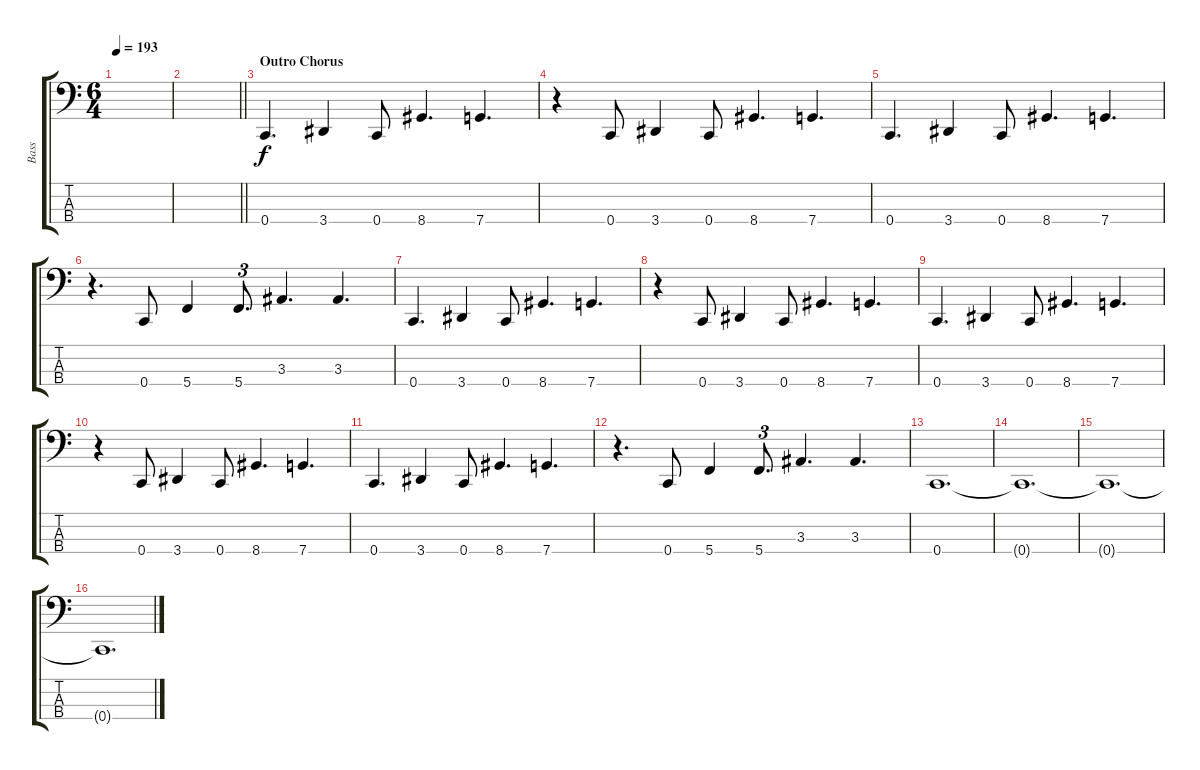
\track ("Bass" "Bass") {instrument electricbassfinger}
\staff {score tabs}
\tuning (F2 C2 G1 C1) {hide}
\ts (6 4)
\tempo 193
\clef f4
\ks c
|
\barLineRight lightlight
|
\section ("" "Outro Chorus")
0.4.4{d} 3.4.4 0.4.8 8.4.4{d} 7.4.4{d} |
r.4 0.4.8 3.4.4 0.4.8 8.4.4{d} 7.4.4{d} |
0.4.4{d} 3.4.4 0.4.8 8.4.4{d} 7.4.4{d} |
r.4{d tu (3 2)} 0.4.8 5.4.4 5.4.8{d tu (3 2)} 3.3.4{d} 3.3.4{d} |
0.4.4{d} 3.4.4 0.4.8 8.4.4{d} 7.4.4{d} |
r.4 0.4.8 3.4.4 0.4.8 8.4.4{d} 7.4.4{d} |
0.4.4{d} 3.4.4 0.4.8 8.4.4{d} 7.4.4{d} |
r.4 0.4.8 3.4.4 0.4.8 8.4.4{d} 7.4.4{d} |
0.4.4{d} 3.4.4 0.4.8 8.4.4{d} 7.4.4{d} |
r.4{d tu (3 2)} 0.4.8 5.4.4 5.4.8{d tu (3 2)} 3.3.4{d} 3.3.4{d} |
0.4.1{d} |
0.4{t}.1{d} |
0.4{t}.1{d} |
0.4{t}.1{d}
